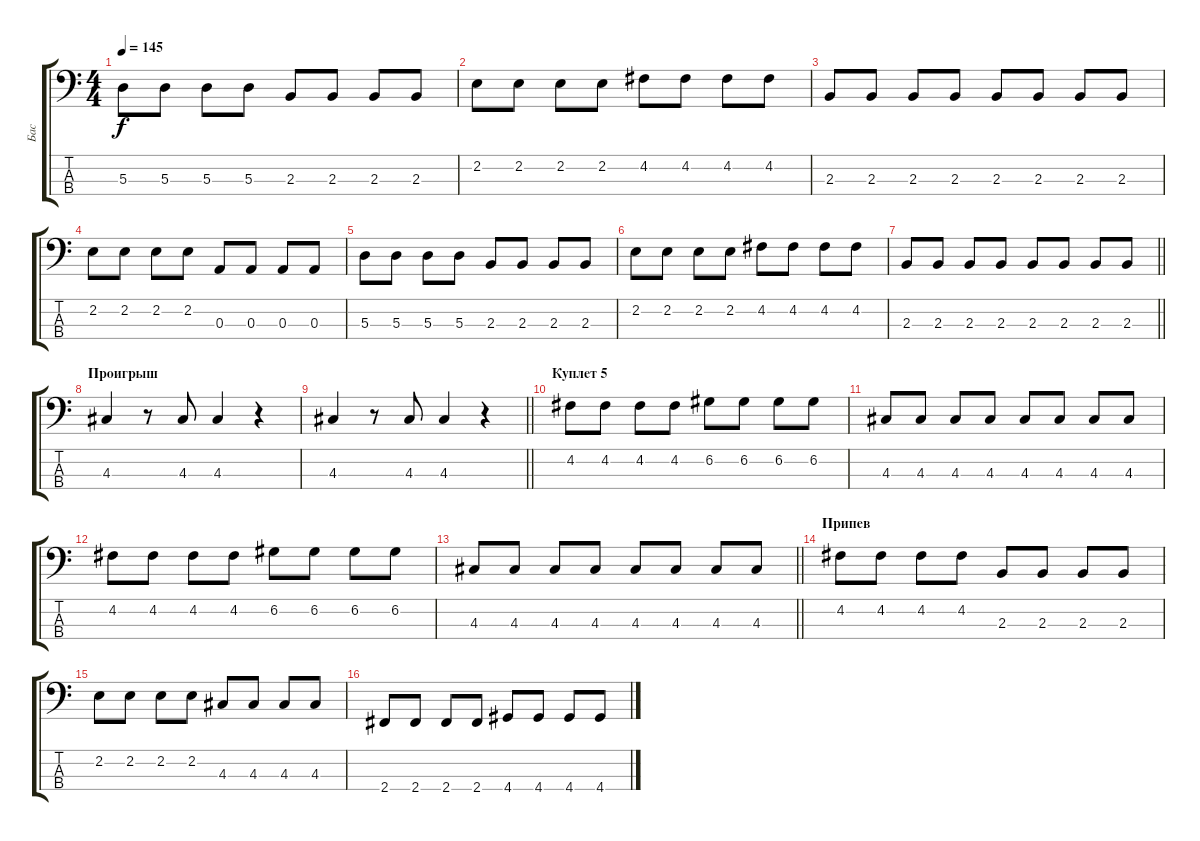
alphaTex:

\track ("Бас" "Бас") {instrument electricbassfinger}
\staff {score tabs}
\tuning (G2 D2 A1 E1) {hide}
\ts (4 4)
\tempo 145
\clef f4
\ks c
5.3.8{dy f} 5.3.8 5.3.8 5.3.8 2.3.8 2.3.8 2.3.8 2.3.8 |
2.2.8 2.2.8 2.2.8 2.2.8 4.2.8 4.2.8 4.2.8 4.2.8 |
2.3.8 2.3.8 2.3.8 2.3.8 2.3.8 2.3.8 2.3.8 2.3.8 |
2.2.8 2.2.8 2.2.8 2.2.8 0.3.8 0.3.8 0.3.8 0.3.8 |
5.3.8 5.3.8 5.3.8 5.3.8 2.3.8 2.3.8 2.3.8 2.3.8 |
2.2.8 2.2.8 2.2.8 2.2.8 4.2.8 4.2.8 4.2.8 4.2.8 |
\barLineRight lightlight
2.3.8 2.3.8 2.3.8 2.3.8 2.3.8 2.3.8 2.3.8 2.3.8 |
\section ("" "Проигрыш")
4.3.4 r.8 4.3.8 4.3.4 r.4 |
\barLineRight lightlight
4.3.4 r.8 4.3.8 4.3.4 r.4 |
\section ("" "Куплет 5")
4.2.8 4.2.8 4.2.8 4.2.8 6.2.8 6.2.8 6.2.8 6.2.8 |
4.3.8 4.3.8 4.3.8 4.3.8 4.3.8 4.3.8 4.3.8 4.3.8 |
4.2.8 4.2.8 4.2.8 4.2.8 6.2.8 6.2.8 6.2.8 6.2.8 |
\barLineRight lightlight
4.3.8 4.3.8 4.3.8 4.3.8 4.3.8 4.3.8 4.3.8 4.3.8 |
\section ("" "Припев")
4.2.8 4.2.8 4.2.8 4.2.8 2.3.8 2.3.8 2.3.8 2.3.8 |
2.2.8 2.2.8 2.2.8 2.2.8 4.3.8 4.3.8 4.3.8 4.3.8 |
2.4.8 2.4.8 2.4.8 2.4.8 4.4.8 4.4.8 4.4.8 4.4.8
